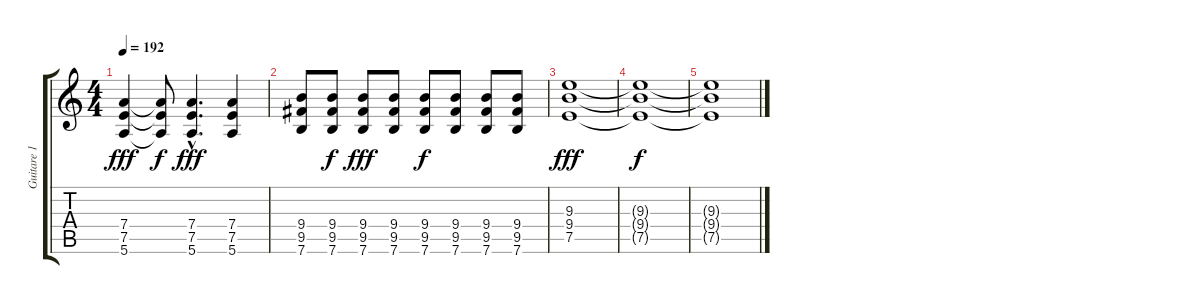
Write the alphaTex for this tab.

\track ("Guitare 1" "Guitare 1") {instrument distortionguitar}
\staff {score tabs}
\tuning (E4 B3 G3 D3 A2 E2) {hide}
\ts (4 4)
\tempo 192
\clef g2
\ks c
(7.4 7.5 5.6).4{dy fff} (7.4{t} 7.5{t} 5.6{t}).8{dy f} (7.4{hac} 7.5{hac} 5.6{hac}).4{d dy fff} (7.4 7.5 5.6).4 |
(9.4 9.5 7.6).8 (9.4 9.5 7.6).8{dy f} (9.4 9.5 7.6).8{dy fff} (9.4 9.5 7.6).8 (9.4 9.5 7.6).8{dy f} (9.4 9.5 7.6).8 (9.4 9.5 7.6).8 (9.4 9.5 7.6).8 |
(9.3 9.4 7.5).1{dy fff} |
(9.3{t} 9.4{t} 7.5{t}).1{dy f volume 0} |
(9.3{t} 9.4{t} 7.5{t}).1
